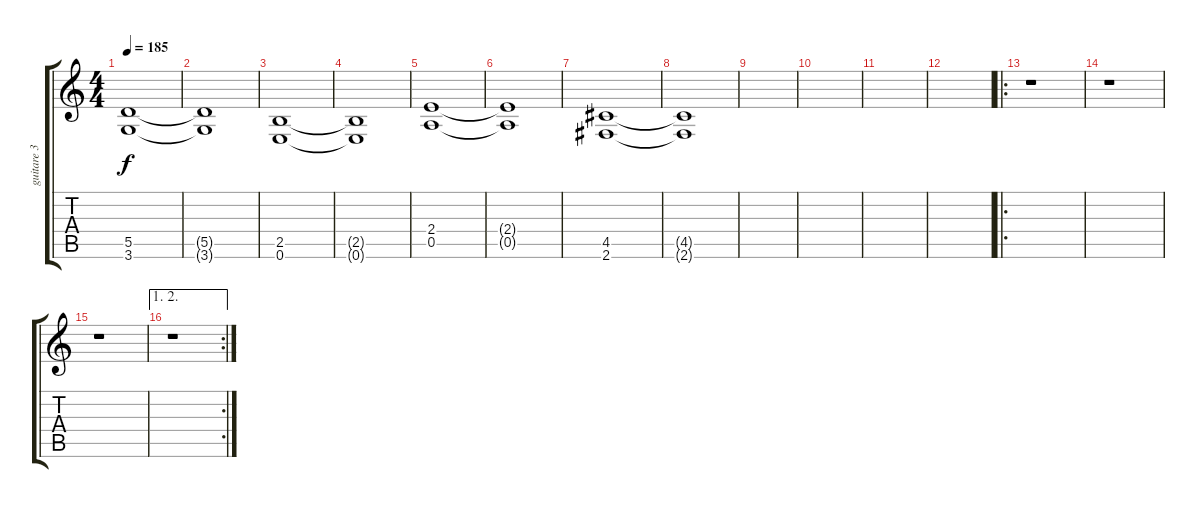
\track ("guitare 3 & fill" "guitare 3 ") {instrument distortionguitar}
\staff {score tabs}
\tuning (E4 B3 G3 D3 A2 E2) {hide}
\ts (4 4)
\tempo 185
\clef g2
\ks c
(5.5 3.6).1{dy f} |
(5.5{t} 3.6{t}).1 |
(2.5 0.6).1 |
(2.5{t} 0.6{t}).1 |
(2.4 0.5).1 |
(2.4{t} 0.5{t}).1 |
(4.5 2.6).1 |
(4.5{t} 2.6{t}).1 |
|
|
|
|
\ro
r.1 |
r.1 |
r.1 |
\ae (1 2)
\rc 2
r.1
